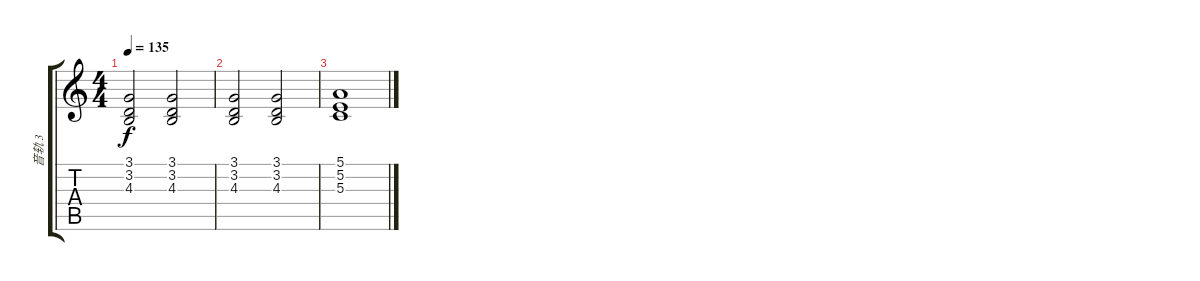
\track ("音轨 3" "音轨 3") {instrument pad7halo}
\staff {score tabs}
\tuning (E4 B3 G3 D3 A2 E2) {hide}
\ts (4 4)
\tempo 135
\clef g2
\ks c
(3.1 3.2 4.3).2{dy f} (3.1 3.2 4.3).2 |
(3.1 3.2 4.3).2 (3.1 3.2 4.3).2 |
(5.1 5.2 5.3).1
